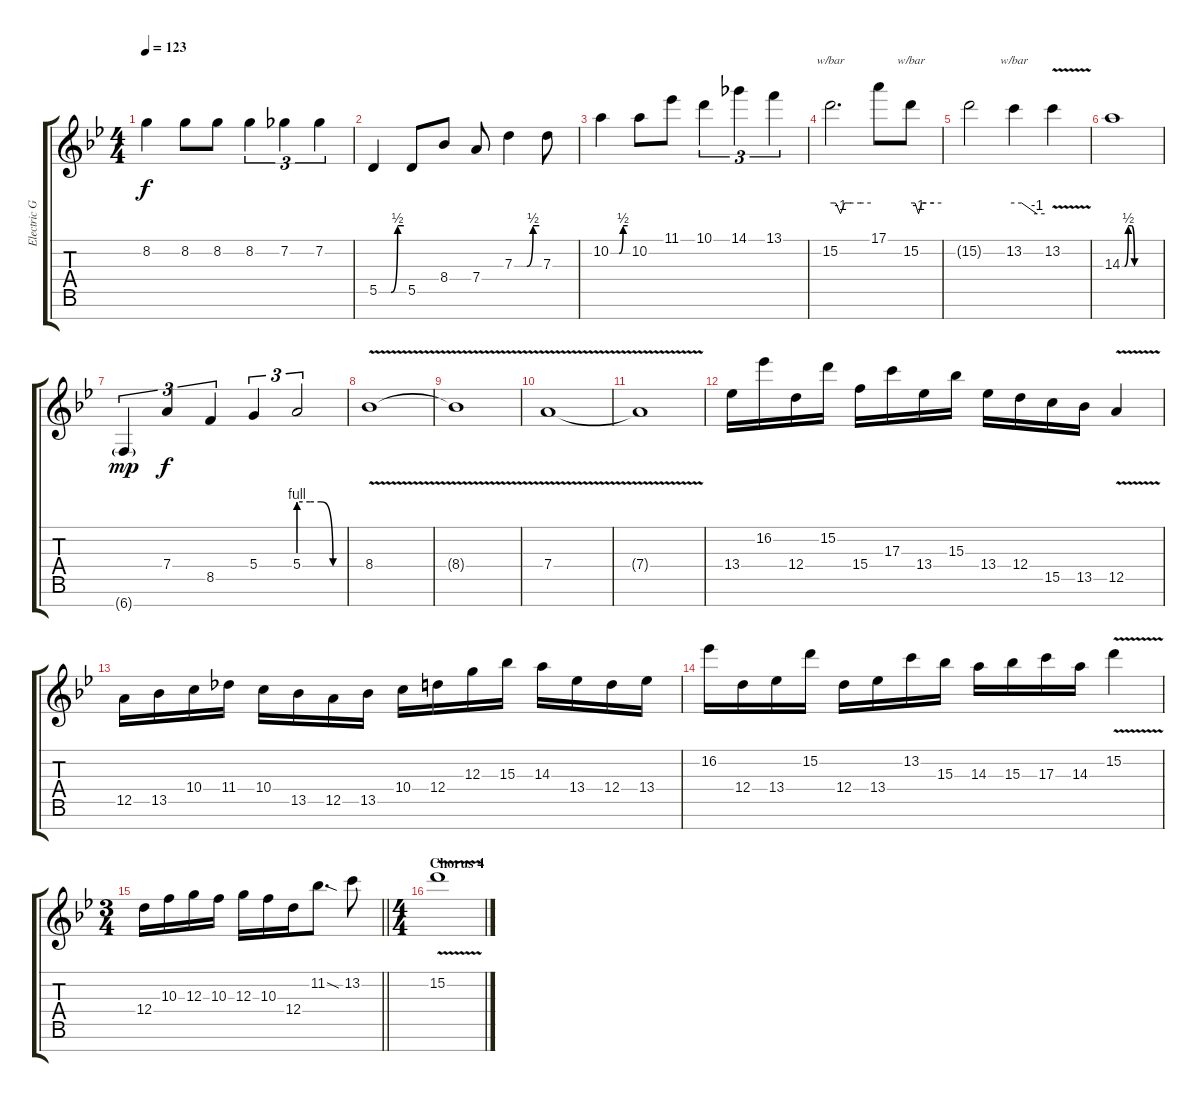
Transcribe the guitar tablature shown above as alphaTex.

\track ("Electric Guitar" "Electric G") {instrument distortionguitar}
\staff {score tabs}
\tuning (E4 B3 G3 D3 A2 E2 B1) {hide}
\ts (4 4)
\tempo 123
\clef g2
\ks bb
8.2{t}.4{dy f} 8.2.8 8.2.8 8.2.4{tu (3 2)} 7.2.4{tu (3 2)} 7.2.4{tu (3 2)} |
5.5{be (custom 0 0 29 0 45 2 60 2)}.4 5.5.8 8.4.8 7.4.8 7.3{be (custom 0 0 30 0 45 2 60 2)}.4 7.3.8 |
10.2{be (custom 0 0 30 0 44 2 60 2)}.4 10.2.8 11.1.8 10.1.4{tu (3 2)} 14.1.4{tu (3 2)} 13.1.4{tu (3 2)} |
15.2.2{d tbe (custom default 0 0 8 0 15 -4 21 0 30 0 45 0 60 0)} 17.1.8 15.2.8{tbe (custom default 0 0 8 0 15 -4 21 0 30 0 45 0 60 0)} |
15.2{t}.2 13.2.4{tbe (custom default 0 0 15 0 45 -4 60 -4)} 13.2{v}.4 |
14.3{be (custom 0 0 4 0 10 2 15 2 20 0 30 0 60 0)}.1 |
6.7{g}.4{tu (3 2) dy mp} 7.4.4{tu (3 2) dy f} 8.5.4{tu (3 2)} 5.4.4{tu (3 2)} 5.4{be (custom 0 4 15 4 30 4 46 0 60 0)}.2{tu (3 2)} |
8.4{v}.1 |
8.4{t}.1 |
7.4{v}.1 |
7.4{t}.1 |
13.4.16 16.2.16 12.4.16 15.2.16 15.4.16 17.3.16 13.4.16 15.3.16 13.4.16 12.4.16 15.5.16 13.5.16 12.5{v}.4 |
12.5.16 13.5.16 10.4.16 11.4.16 10.4.16 13.5.16 12.5.16 13.5.16 10.4.16 12.4.16 12.3.16 15.3.16 14.3.16 13.4.16 12.4.16 13.4.16 |
16.2.16 12.4.16 13.4.16 15.2.16 12.4.16 13.4.16 13.2.16 15.3.16 14.3.16 15.3.16 17.3.16 14.3.16 15.2{v}.4 |
\ts (3 4)
\barLineRight lightlight
12.4.16 10.3.16 12.3.16 10.3.16 12.3.16 10.3.16 12.4.16 11.2{sod}.8{d} 13.2.8 |
\ts (4 4)
\section ("" "Chorus 4")
15.2{v}.1
